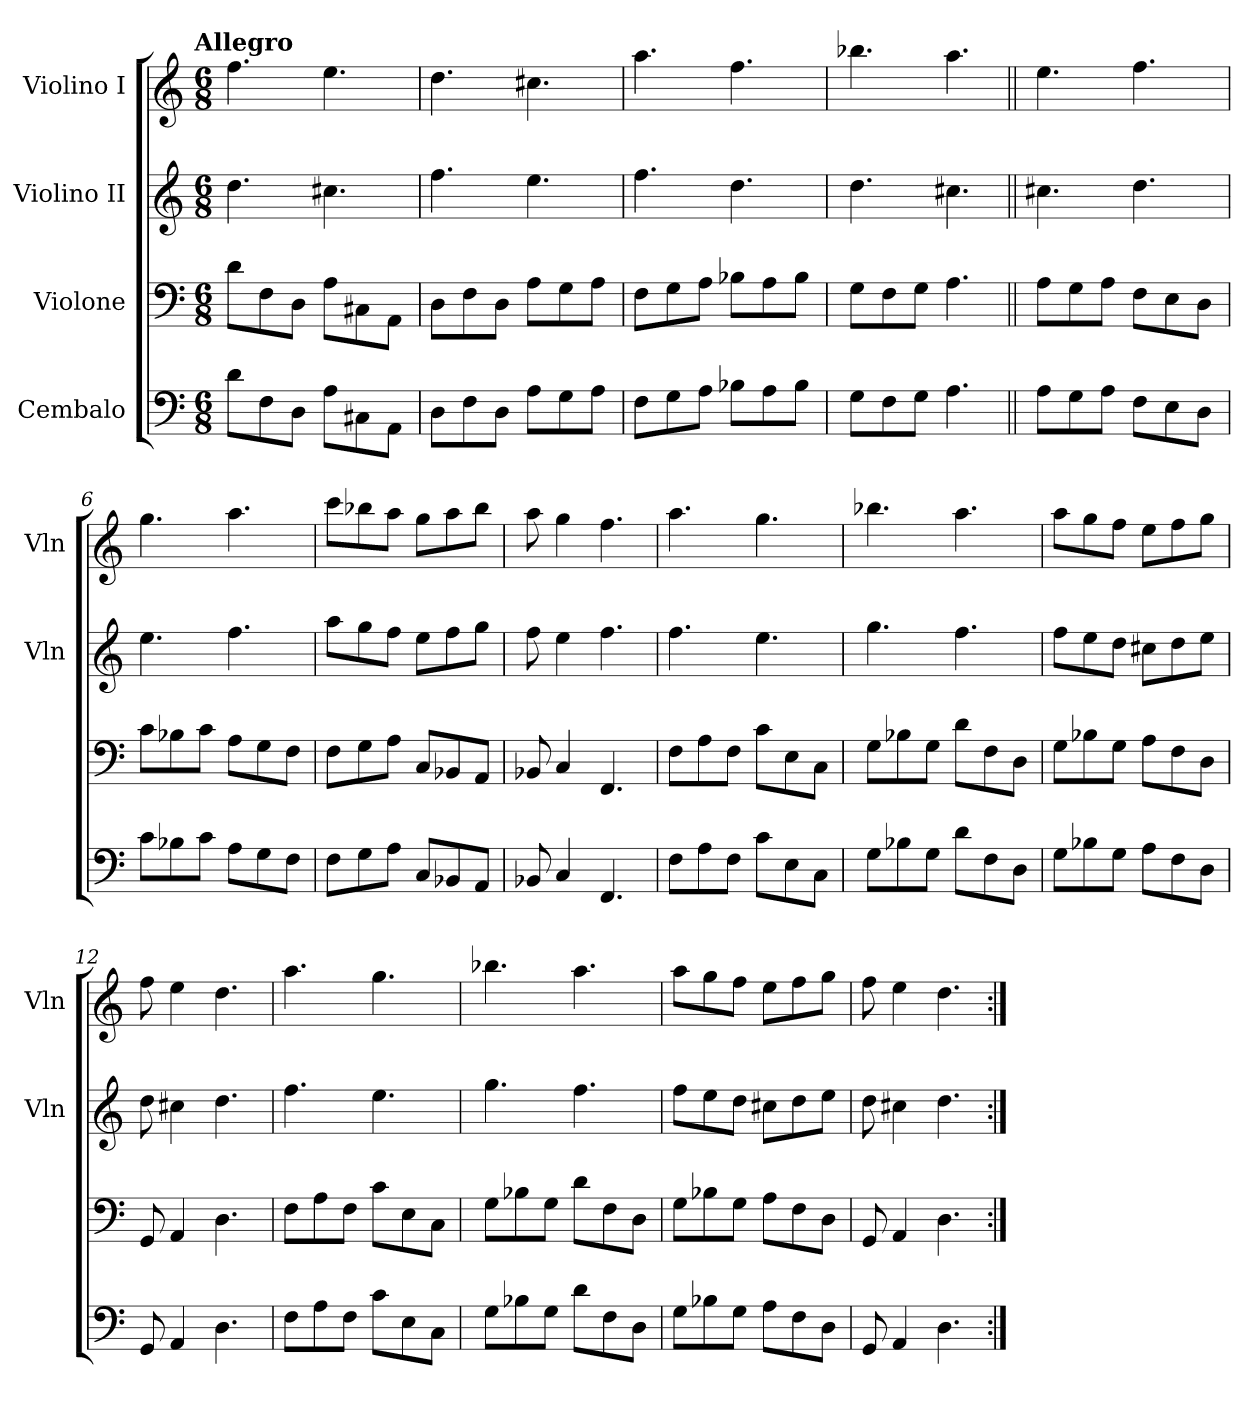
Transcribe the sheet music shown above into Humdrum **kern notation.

**kern	**kern	**kern	**kern
*part4	*part3	*part2	*part1
*staff4	*staff3	*staff2	*staff1
*I"Cembalo	*I"Violone	*I"Violino II	*I"Violino I
*	*	*I'Vln	*I'Vln
*clefF4	*clefF4	*clefG2	*clefG2
*k[]	*k[]	*k[]	*k[]
!!LO:TX:omd:t=Allegro
*M6/8	*M6/8	*M6/8	*M6/8
*MM132	*MM132	*MM132	*MM132
=1	=1	=1	=1
8dL	8dL	4.dd	4.ff
8F	8F	.	.
8DJ	8DJ	.	.
8AL	8AL	4.cc#X	4.ee
8C#X	8C#X	.	.
8AAJ	8AAJ	.	.
=2	=2	=2	=2
8DL	8DL	4.ff	4.dd
8F	8F	.	.
8DJ	8DJ	.	.
8AL	8AL	4.ee	4.cc#X
8G	8G	.	.
8AJ	8AJ	.	.
=3	=3	=3	=3
8FL	8FL	4.ff	4.aa
8G	8G	.	.
8AJ	8AJ	.	.
8B-XL	8B-XL	4.dd	4.ff
8A	8A	.	.
8B-J	8B-J	.	.
=4	=4	=4	=4
8GL	8GL	4.dd	4.bb-X
8F	8F	.	.
8GJ	8GJ	.	.
4.A	4.A	4.cc#X	4.aa
=5||	=5||	=5||	=5||
8AL	8AL	4.cc#X	4.ee
8G	8G	.	.
8AJ	8AJ	.	.
8FL	8FL	4.dd	4.ff
8E	8E	.	.
8DJ	8DJ	.	.
=6	=6	=6	=6
8cL	8cL	4.ee	4.gg
8B-X	8B-X	.	.
8cJ	8cJ	.	.
8AL	8AL	4.ff	4.aa
8G	8G	.	.
8FJ	8FJ	.	.
=7	=7	=7	=7
8FL	8FL	8aaL	8cccL
8G	8G	8gg	8bb-X
8AJ	8AJ	8ffJ	8aaJ
8CL	8CL	8eeL	8ggL
8BB-X	8BB-X	8ff	8aa
8AAJ	8AAJ	8ggJ	8bb-J
=8	=8	=8	=8
8BB-X	8BB-X	8ff	8aa
4C	4C	4ee	4gg
4.FF	4.FF	4.ff	4.ff
=9	=9	=9	=9
8FL	8FL	4.ff	4.aa
8A	8A	.	.
8FJ	8FJ	.	.
8cL	8cL	4.ee	4.gg
8E	8E	.	.
8CJ	8CJ	.	.
=10	=10	=10	=10
8GL	8GL	4.gg	4.bb-X
8B-X	8B-X	.	.
8GJ	8GJ	.	.
8dL	8dL	4.ff	4.aa
8F	8F	.	.
8DJ	8DJ	.	.
=11	=11	=11	=11
8GL	8GL	8ffL	8aaL
8B-X	8B-X	8ee	8gg
8GJ	8GJ	8ddJ	8ffJ
8AL	8AL	8cc#XL	8eeL
8F	8F	8dd	8ff
8DJ	8DJ	8eeJ	8ggJ
=12	=12	=12	=12
8GG	8GG	8dd	8ff
4AA	4AA	4cc#X	4ee
4.D	4.D	4.dd	4.dd
=13	=13	=13	=13
8FL	8FL	4.ff	4.aa
8A	8A	.	.
8FJ	8FJ	.	.
8cL	8cL	4.ee	4.gg
8E	8E	.	.
8CJ	8CJ	.	.
=14	=14	=14	=14
8GL	8GL	4.gg	4.bb-X
8B-X	8B-X	.	.
8GJ	8GJ	.	.
8dL	8dL	4.ff	4.aa
8F	8F	.	.
8DJ	8DJ	.	.
=15	=15	=15	=15
8GL	8GL	8ffL	8aaL
8B-X	8B-X	8ee	8gg
8GJ	8GJ	8ddJ	8ffJ
8AL	8AL	8cc#XL	8eeL
8F	8F	8dd	8ff
8DJ	8DJ	8eeJ	8ggJ
=16	=16	=16	=16
8GG	8GG	8dd	8ff
4AA	4AA	4cc#X	4ee
4.D	4.D	4.dd	4.dd
=:|!	=:|!	=:|!	=:|!
*-	*-	*-	*-
